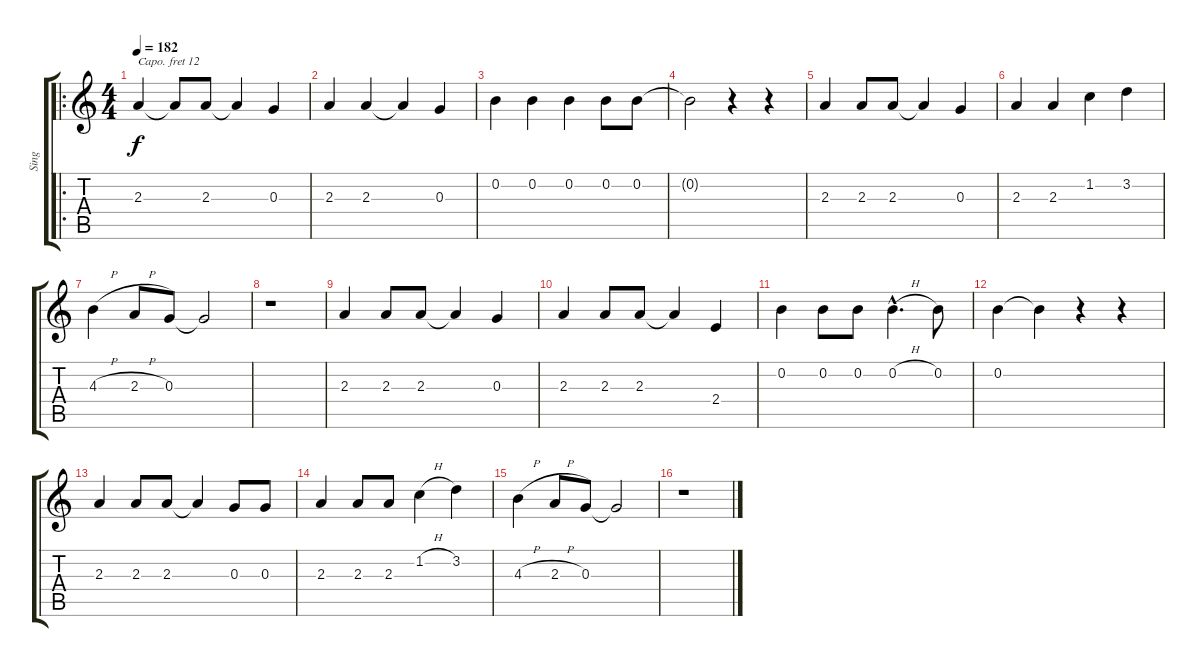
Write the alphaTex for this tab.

\track ("Sing" "Sing") {instrument panflute}
\staff {score tabs}
\capo 12
\tuning (E4 B3 G3 D3 A2 E2) {hide}
\ro
\ts (4 4)
\tempo 182
\clef g2
\ks c
2.3.4{dy f} 2.3{t}.8 2.3.8 2.3{t}.4 0.3.4 |
2.3.4 2.3.4 2.3{t}.4 0.3.4 |
0.2.4 0.2.4 0.2.4 0.2.8 0.2.8 |
0.2{t}.2 r.4 r.4 |
2.3.4 2.3.8 2.3.8 2.3{t}.4 0.3.4 |
2.3.4 2.3.4 1.2.4 3.2.4 |
4.3{h}.4 2.3{h}.8 0.3.8 0.3{t}.2 |
r.1 |
2.3.4 2.3.8 2.3.8 2.3{t}.4 0.3.4 |
2.3.4 2.3.8 2.3.8 2.3{t}.4 2.4.4 |
0.2.4 0.2.8 0.2.8 0.2{h hac}.4{d} 0.2.8 |
0.2.4 0.2{t}.4 r.4 r.4 |
2.3.4 2.3.8 2.3.8 2.3{t}.4 0.3.8 0.3.8 |
2.3.4 2.3.8 2.3.8 1.2{h}.4 3.2.4 |
4.3{h}.4 2.3{h}.8 0.3.8 0.3{t}.2 |
r.1
